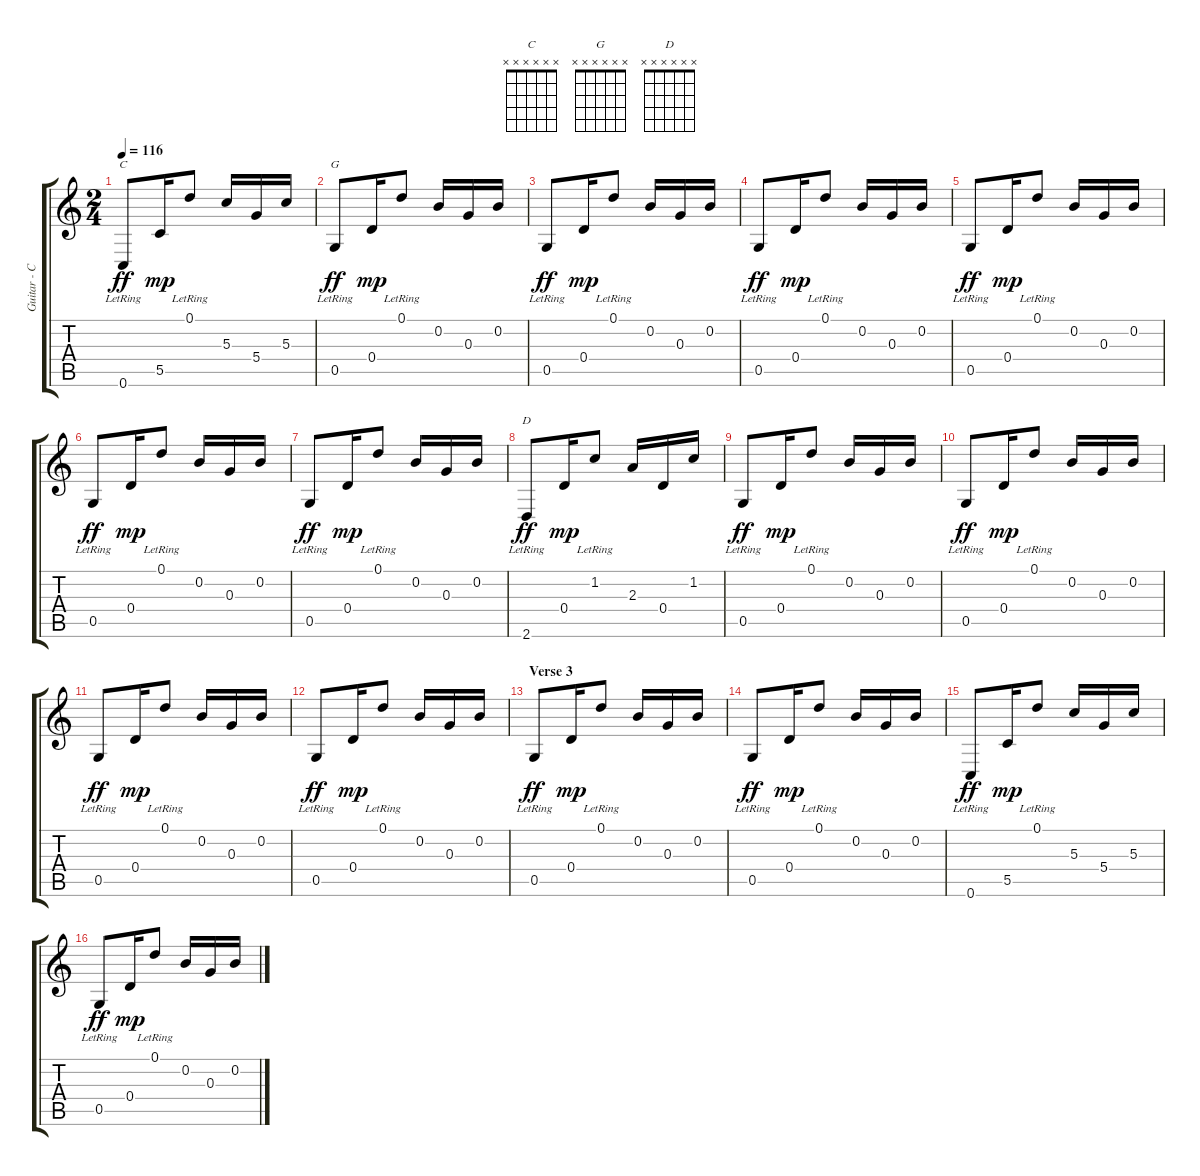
\track ("Guitar - CGDGBD" "Guitar - C") {instrument acousticguitarnylon}
\staff {score tabs}
\tuning (D4 B3 G3 D3 G2 C2) {hide}
\chord ("C" x x x x x x) {firstfret 0}
\chord ("G" x x x x x x) {firstfret 0}
\chord ("D" x x x x x x) {firstfret 0}
\ts (2 4)
\tempo 116
\clef g2
\ks c
0.6{lr}.8{ch "C" dy ff} 5.5.16{dy mp} 0.1{lr}.8 5.3.16 5.4.16 5.3.16 |
0.5{lr}.8{ch "G" dy ff} 0.4.16{dy mp} 0.1{lr}.8 0.2.16 0.3.16 0.2.16 |
0.5{lr}.8{dy ff} 0.4.16{dy mp} 0.1{lr}.8 0.2.16 0.3.16 0.2.16 |
0.5{lr}.8{dy ff} 0.4.16{dy mp} 0.1{lr}.8 0.2.16 0.3.16 0.2.16 |
0.5{lr}.8{dy ff} 0.4.16{dy mp} 0.1{lr}.8 0.2.16 0.3.16 0.2.16 |
0.5{lr}.8{dy ff} 0.4.16{dy mp} 0.1{lr}.8 0.2.16 0.3.16 0.2.16 |
0.5{lr}.8{dy ff} 0.4.16{dy mp} 0.1{lr}.8 0.2.16 0.3.16 0.2.16 |
2.6{lr}.8{ch "D" dy ff} 0.4.16{dy mp} 1.2{lr}.8 2.3.16 0.4.16 1.2.16 |
0.5{lr}.8{dy ff} 0.4.16{dy mp} 0.1{lr}.8 0.2.16 0.3.16 0.2.16 |
0.5{lr}.8{dy ff} 0.4.16{dy mp} 0.1{lr}.8 0.2.16 0.3.16 0.2.16 |
0.5{lr}.8{dy ff} 0.4.16{dy mp} 0.1{lr}.8 0.2.16 0.3.16 0.2.16 |
0.5{lr}.8{dy ff} 0.4.16{dy mp} 0.1{lr}.8 0.2.16 0.3.16 0.2.16 |
\section ("" "Verse 3")
0.5{lr}.8{dy ff} 0.4.16{dy mp} 0.1{lr}.8 0.2.16 0.3.16 0.2.16 |
0.5{lr}.8{dy ff} 0.4.16{dy mp} 0.1{lr}.8 0.2.16 0.3.16 0.2.16 |
0.6{lr}.8{dy ff} 5.5.16{dy mp} 0.1{lr}.8 5.3.16 5.4.16 5.3.16 |
0.5{lr}.8{dy ff} 0.4.16{dy mp} 0.1{lr}.8 0.2.16 0.3.16 0.2.16
